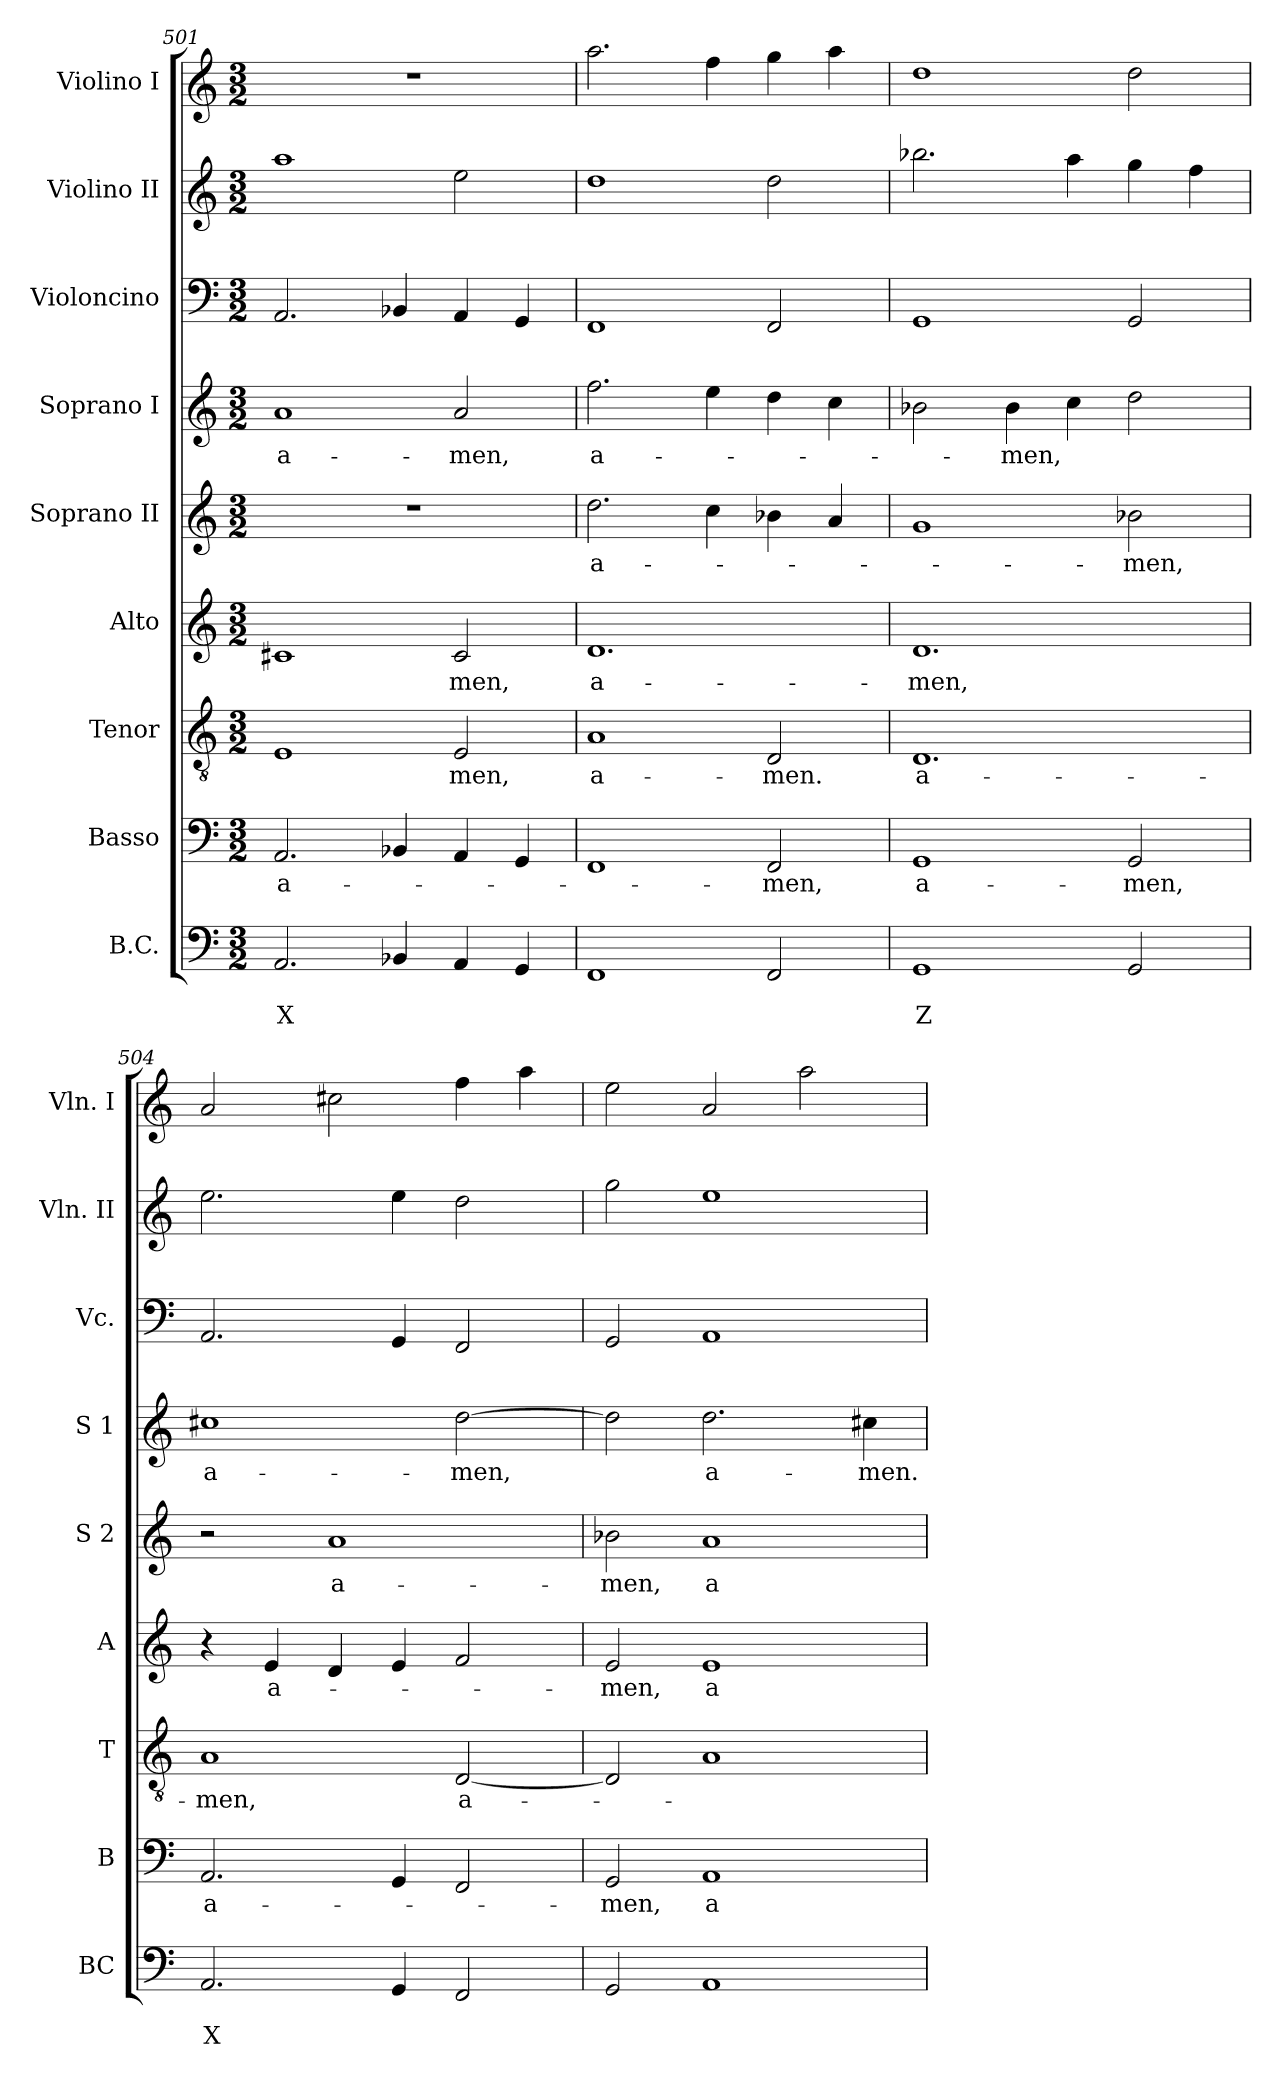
**kern	**text	**text	**kern	**text	**kern	**text	**kern	**text	**kern	**text	**kern	**text	**kern	**kern	**kern
*part9	*part9	*part9	*part8	*part8	*part7	*part7	*part6	*part6	*part5	*part5	*part4	*part4	*part3	*part2	*part1
*staff9	*staff9	*staff9	*staff8	*staff8	*staff7	*staff7	*staff6	*staff6	*staff5	*staff5	*staff4	*staff4	*staff3	*staff2	*staff1
*I"B.C.	*	*	*I"Basso	*	*I"Tenor	*	*I"Alto	*	*I"Soprano II	*	*I"Soprano I	*	*I"Violoncino	*I"Violino II	*I"Violino I
*I'BC	*	*	*I'B	*	*I'T	*	*I'A	*	*I'S 2	*	*I'S 1	*	*I'Vc.	*I'Vln. II	*I'Vln. I
*clefF4	*	*	*clefF4	*	*clefGv2	*	*clefG2	*	*clefG2	*	*clefG2	*	*clefF4	*clefG2	*clefG2
*k[]	*	*	*k[]	*	*k[]	*	*k[]	*	*k[]	*	*k[]	*	*k[]	*k[]	*k[]
*C:	*	*	*C:	*	*C:	*	*C:	*	*C:	*	*C:	*	*C:	*C:	*C:
*M3/2	*	*	*M3/2	*	*M3/2	*	*M3/2	*	*M3/2	*	*M3/2	*	*M3/2	*M3/2	*M3/2
=501	=501	=501	=501	=501	=501	=501	=501	=501	=501	=501	=501	=501	=501	=501	=501
!	!	!LO:LY:b	!	!LO:LY:b	!	!	!	!	!	!	!	!LO:LY:b	!	!	!
2.AA/	.	X	2.AA/	a-	1E	.	1c#X	.	1.r	.	1a	a-	2.AA/	1aa	1.r
4BB-X/	.	.	4BB-X/	.	.	.	.	.	.	.	.	.	4BB-X/	.	.
!	!	!	!	!	!	!LO:LY:b	!	!LO:LY:b	!	!	!	!LO:LY:b	!	!	!
4AA/	.	.	4AA/	.	2E/	-men,	2c#/	-men,	.	.	2a/	-men,	4AA/	2ee\	.
4GG/	.	.	4GG/	.	.	.	.	.	.	.	.	.	4GG/	.	.
!!LO:PB:g=z
=502	=502	=502	=502	=502	=502	=502	=502	=502	=502	=502	=502	=502	=502	=502	=502
!	!	!	!	!	!	!LO:LY:b	!	!LO:LY:b	!	!LO:LY:b	!	!LO:LY:b	!	!	!
1FF	.	.	1FF	.	1A	a-	1.d	a-	2.dd\	a-	2.ff\	a-	1FF	1dd	2.aa\
.	.	.	.	.	.	.	.	.	4cc\	.	4ee\	.	.	.	4ff\
!	!	!	!	!LO:LY:b	!	!LO:LY:b	!	!	!	!	!	!	!	!	!
2FF/	.	.	2FF/	-men,	2D/	-men.	.	.	4b-X\	.	4dd\	.	2FF/	2dd\	4gg\
.	.	.	.	.	.	.	.	.	4a/	.	4cc\	.	.	.	4aa\
=503	=503	=503	=503	=503	=503	=503	=503	=503	=503	=503	=503	=503	=503	=503	=503
!	!	!LO:LY:b	!	!LO:LY:b	!	!LO:LY:b	!	!LO:LY:b	!	!	!	!	!	!	!
1GG	.	Z	1GG	a-	1.D	a-	1.d	-men,	1g	.	2b-X\	.	1GG	2.bb-X\	1dd
!	!	!	!	!	!	!	!	!	!	!	!	!LO:LY:b	!	!	!
.	.	.	.	.	.	.	.	.	.	.	4b-\	-men,	.	.	.
.	.	.	.	.	.	.	.	.	.	.	4cc\	.	.	4aa\	.
!	!	!	!	!LO:LY:b	!	!	!	!	!	!LO:LY:b	!	!	!	!	!
2GG/	.	.	2GG/	-men,	.	.	.	.	2b-X\	-men,	2dd\	.	2GG/	4gg\	2dd\
.	.	.	.	.	.	.	.	.	.	.	.	.	.	4ff\	.
=504	=504	=504	=504	=504	=504	=504	=504	=504	=504	=504	=504	=504	=504	=504	=504
!	!	!LO:LY:b	!	!LO:LY:b	!	!LO:LY:b	!	!	!	!	!	!LO:LY:b	!	!	!
2.AA/	.	X	2.AA/	a-	1A	-men,	4r	.	2r	.	1cc#X	a-	2.AA/	2.ee\	2a/
!	!	!	!	!	!	!	!	!LO:LY:b	!	!	!	!	!	!	!
.	.	.	.	.	.	.	4e/	a-	.	.	.	.	.	.	.
!	!	!	!	!	!	!	!	!	!	!LO:LY:b	!	!	!	!	!
.	.	.	.	.	.	.	4d/	.	1a	a-	.	.	.	.	2cc#X\
4GG/	.	.	4GG/	.	.	.	4e/	.	.	.	.	.	4GG/	4ee\	.
!	!	!	!	!	!	!LO:LY:b	!	!	!	!	!	!LO:LY:b	!	!	!
2FF/	.	.	2FF/	.	[2D/	a-	2f/	.	.	.	[2dd\	-men,	2FF/	2dd\	4ff\
.	.	.	.	.	.	.	.	.	.	.	.	.	.	.	4aa\
=505	=505	=505	=505	=505	=505	=505	=505	=505	=505	=505	=505	=505	=505	=505	=505
!	!	!	!	!LO:LY:b	!	!	!	!LO:LY:b	!	!LO:LY:b	!	!	!	!	!
2GG/	.	.	2GG/	-men,	2D/]	.	2e/	-men,	2b-X\	-men,	2dd\]	.	2GG/	2gg\	2ee\
!	!	!	!	!LO:LY:b	!	!	!	!LO:LY:b	!	!LO:LY:b	!	!LO:LY:b	!	!	!
1AA	.	.	1AA	a-	1A	.	1e	a-	1a	a-	2.dd\	a-	1AA	1ee	2a/
.	.	.	.	.	.	.	.	.	.	.	.	.	.	.	2aa\
!	!	!	!	!	!	!	!	!	!	!	!	!LO:LY:b	!	!	!
.	.	.	.	.	.	.	.	.	.	.	4cc#X\	-men.	.	.	.
=	=	=	=	=	=	=	=	=	=	=	=	=	=	=	=
*-	*-	*-	*-	*-	*-	*-	*-	*-	*-	*-	*-	*-	*-	*-	*-
